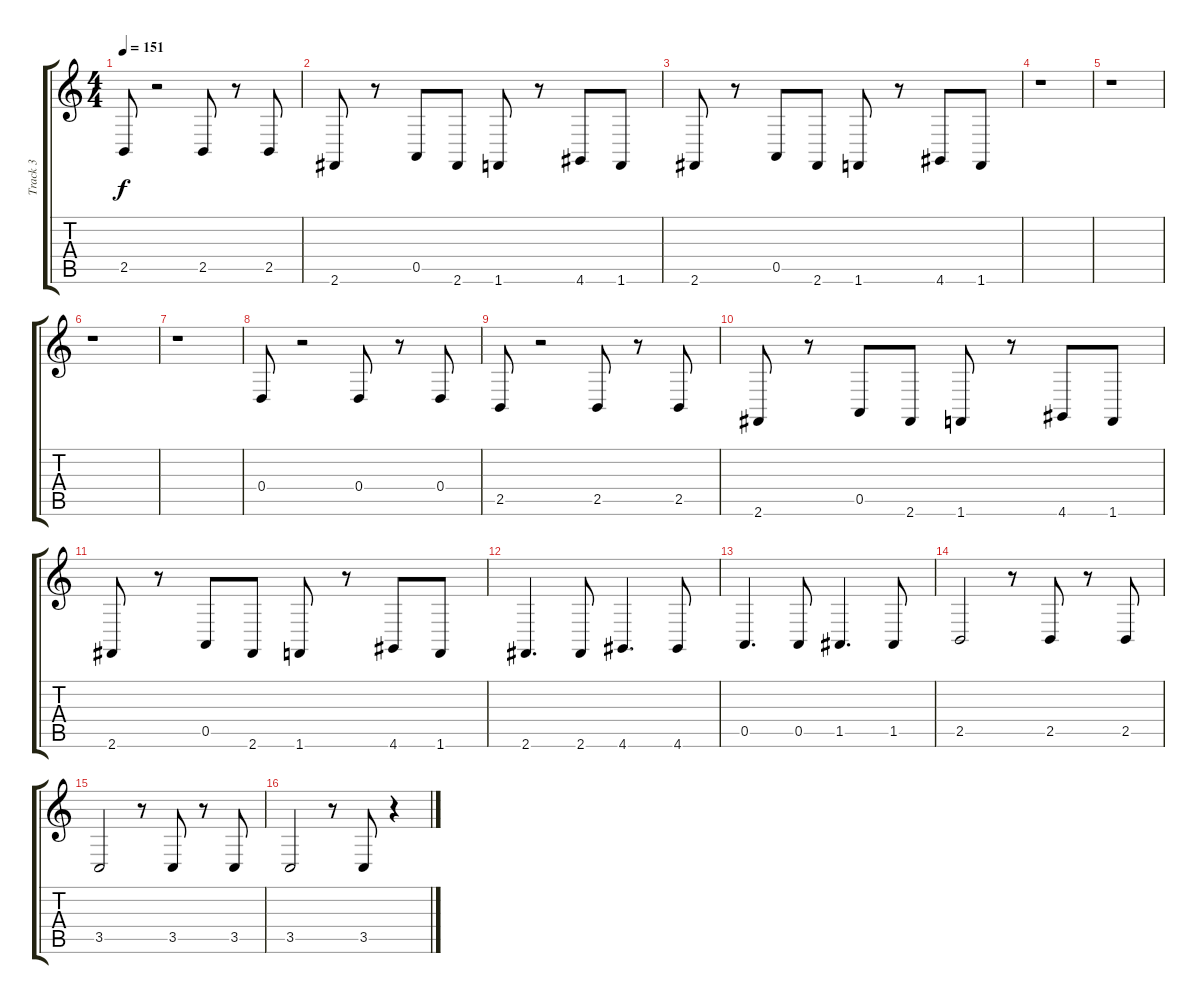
\track ("Track 3" "Track 3") {instrument acousticgrandpiano}
\staff {score tabs}
\tuning (E4 B3 G3 D3 A2 E2) {hide}
\ts (4 4)
\tempo 151
\clef g2
\ks c
2.5.8{dy f} r.2 2.5.8 r.8 2.5.8 |
2.6.8 r.8 0.5.8 2.6.8 1.6.8 r.8 4.6.8 1.6.8 |
2.6.8 r.8 0.5.8 2.6.8 1.6.8 r.8 4.6.8 1.6.8 |
r.1 |
r.1 |
r.1 |
r.1 |
0.4.8 r.2 0.4.8 r.8 0.4.8 |
2.5.8 r.2 2.5.8 r.8 2.5.8 |
2.6.8 r.8 0.5.8 2.6.8 1.6.8 r.8 4.6.8 1.6.8 |
2.6.8 r.8 0.5.8 2.6.8 1.6.8 r.8 4.6.8 1.6.8 |
2.6.4{d} 2.6.8 4.6.4{d} 4.6.8 |
0.5.4{d} 0.5.8 1.5.4{d} 1.5.8 |
2.5.2 r.8 2.5.8 r.8 2.5.8 |
3.5.2 r.8 3.5.8 r.8 3.5.8 |
3.5.2 r.8 3.5.8 r.4
